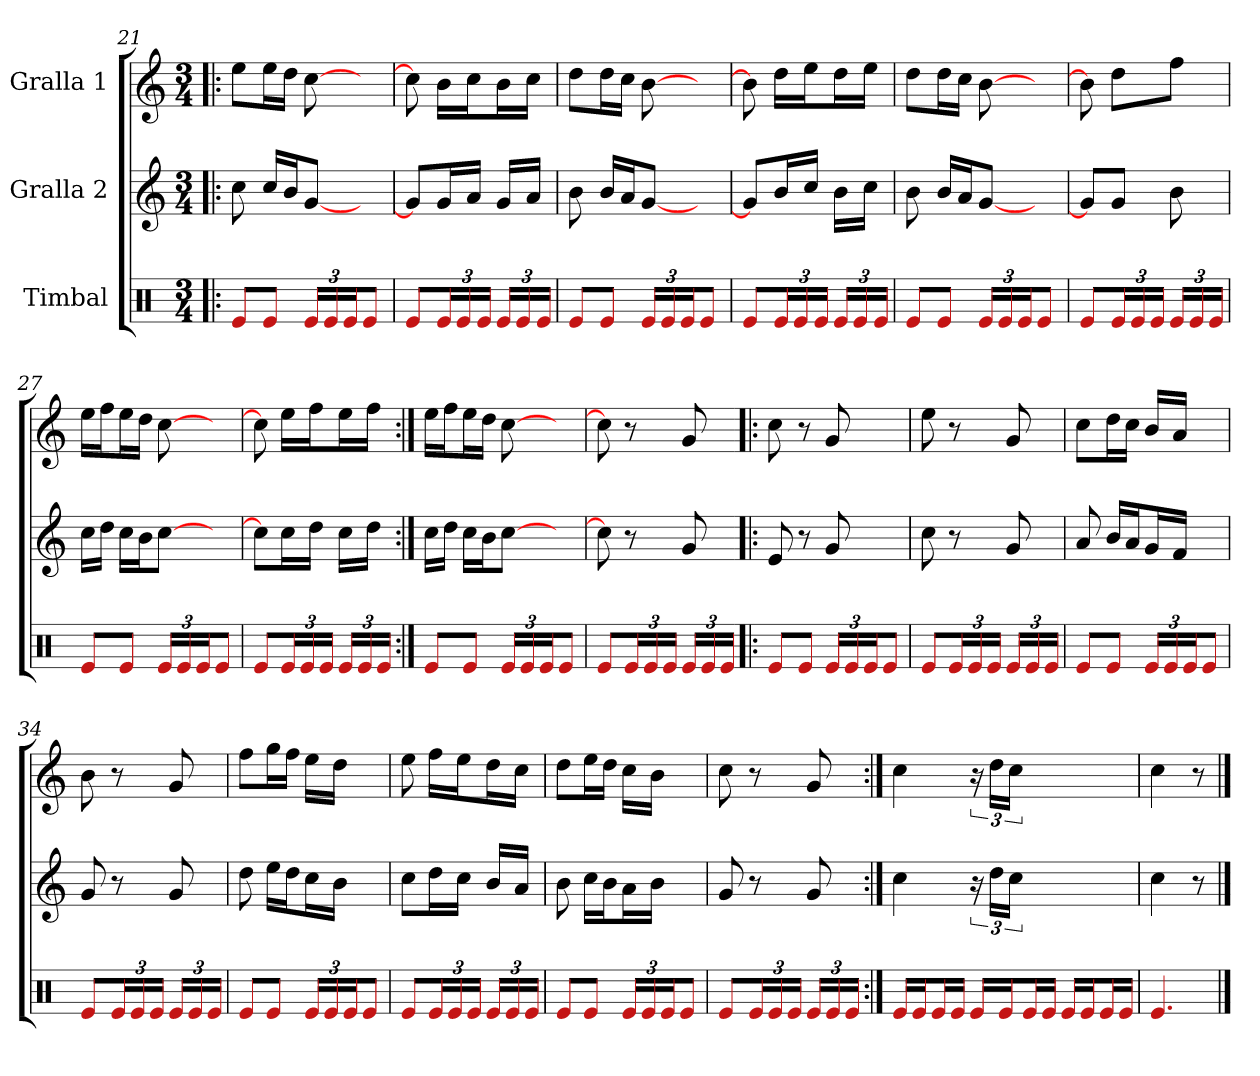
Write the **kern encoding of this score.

**kern	**kern	**kern
*part3	*part2	*part1
*staff3	*staff2	*staff1
*I"Timbal	*I"Gralla 2	*I"Gralla 1
*clefX	*clefG2	*clefG2
*k[]	*k[]	*k[]
*M3/4	*M3/4	*M3/4
=21!|:	=21!|:	=21!|:
8e/L	8cc	8ee\L
8e/J	16cc/LL	16ee\L
.	16b/J	16dd\JJ
24e/LL	[8g/J	[8cc
24e/	.	.
24e/J	.	.
8e/J	8ryy	8ryy
=22	=22	=22
8e/L	8g/L]	8cc]
24e/L	16g/L	16b\LL
24e/	.	.
.	16a/JJ	16cc\J
24e/JJ	.	.
24e/LL	16g/LL	16b\L
24e/	.	.
.	16a/JJ	16cc\JJ
24e/JJ	.	.
=23	=23	=23
8e/L	8b	8dd\L
8e/J	16b/LL	16dd\L
.	16a/J	16cc\JJ
24e/LL	[8g/J	[8b
24e/	.	.
24e/J	.	.
8e/J	8ryy	8ryy
=24	=24	=24
8e/L	8g/L]	8b]
24e/L	16b/L	16dd\LL
24e/	.	.
.	16cc/JJ	16ee\J
24e/JJ	.	.
24e/LL	16b\LL	16dd\L
24e/	.	.
.	16cc\JJ	16ee\JJ
24e/JJ	.	.
=25	=25	=25
8e/L	8b	8dd\L
8e/J	16b/LL	16dd\L
.	16a/J	16cc\JJ
24e/LL	[8g/J	[8b
24e/	.	.
24e/J	.	.
8e/J	8ryy	8ryy
=26	=26	=26
8e/L	8g/L]	8b]
24e/L	8g/J	8dd\L
24e/	.	.
24e/JJ	.	.
24e/LL	8b	8ff\J
24e/	.	.
24e/JJ	.	.
=27	=27	=27
8e/L	16cc\LL	16ee\LL
.	16dd\JJ	16ff\J
8e/J	16cc\LL	16ee\L
.	16b\J	16dd\JJ
24e/LL	[8cc\J	[8cc
24e/	.	.
24e/J	.	.
8e/J	8ryy	8ryy
=28	=28	=28
8e/L	8cc\L]	8cc]
24e/L	16cc\L	16ee\LL
24e/	.	.
.	16dd\JJ	16ff\J
24e/JJ	.	.
24e/LL	16cc\LL	16ee\L
24e/	.	.
.	16dd\JJ	16ff\JJ
24e/JJ	.	.
=29:|!	=29:|!	=29:|!
8e/L	16cc\LL	16ee\LL
.	16dd\JJ	16ff\J
8e/J	16cc\LL	16ee\L
.	16b\J	16dd\JJ
24e/LL	[8cc\J	[8cc
24e/	.	.
24e/J	.	.
8e/J	8ryy	8ryy
=30	=30	=30
8e/L	8cc]	8cc]
24e/L	8r	8r
24e/	.	.
24e/JJ	.	.
24e/LL	8g	8g
24e/	.	.
24e/JJ	.	.
=31!|:	=31!|:	=31!|:
8e/L	8e	8cc
8e/J	8r	8r
24e/LL	8g	8g
24e/	.	.
24e/J	.	.
8e/J	8ryy	8ryy
=32	=32	=32
8e/L	8cc	8ee
24e/L	8r	8r
24e/	.	.
24e/JJ	.	.
24e/LL	8g	8g
24e/	.	.
24e/JJ	.	.
=33	=33	=33
8e/L	8a	8cc\L
8e/J	16b/LL	16dd\L
.	16a/J	16cc\JJ
24e/LL	16g/L	16b/LL
24e/	.	.
.	16f/JJ	16a/JJ
24e/J	.	.
8e/J	8ryy	8ryy
=34	=34	=34
8e/L	8g	8b
24e/L	8r	8r
24e/	.	.
24e/JJ	.	.
24e/LL	8g	8g
24e/	.	.
24e/JJ	.	.
=35	=35	=35
8e/L	8dd	8ff\L
8e/J	16ee\LL	16gg\L
.	16dd\J	16ff\JJ
24e/LL	16cc\L	16ee\LL
24e/	.	.
.	16b\JJ	16dd\JJ
24e/J	.	.
8e/J	8ryy	8ryy
=36	=36	=36
8e/L	8cc\L	8ee
24e/L	16dd\L	16ff\LL
24e/	.	.
.	16cc\JJ	16ee\J
24e/JJ	.	.
24e/LL	16b/LL	16dd\L
24e/	.	.
.	16a/JJ	16cc\JJ
24e/JJ	.	.
=37	=37	=37
8e/L	8b	8dd\L
8e/J	16cc\LL	16ee\L
.	16b\J	16dd\JJ
24e/LL	16a\L	16cc\LL
24e/	.	.
.	16b\JJ	16b\JJ
24e/J	.	.
8e/J	8ryy	8ryy
=38	=38	=38
8e/L	8g	8cc
24e/L	8r	8r
24e/	.	.
24e/JJ	.	.
24e/LL	8g	8g
24e/	.	.
24e/JJ	.	.
=39:|!	=39:|!	=39:|!
16e/LL	4cc	4cc
16e/J	.	.
16e/L	.	.
16e/JJ	.	.
16e/LL	24r	24r
.	24dd\LL	24dd\LL
16e/J	.	.
.	24cc\JJ	24cc\JJ
16e/L	4.ryy	4.ryy
16e/JJ	.	.
16e/LL	.	.
16e/J	.	.
16e/L	.	.
16e/JJ	.	.
=40	=40	=40
4.e	4cc	4cc
.	8r	8r
==	==	==
*-	*-	*-
